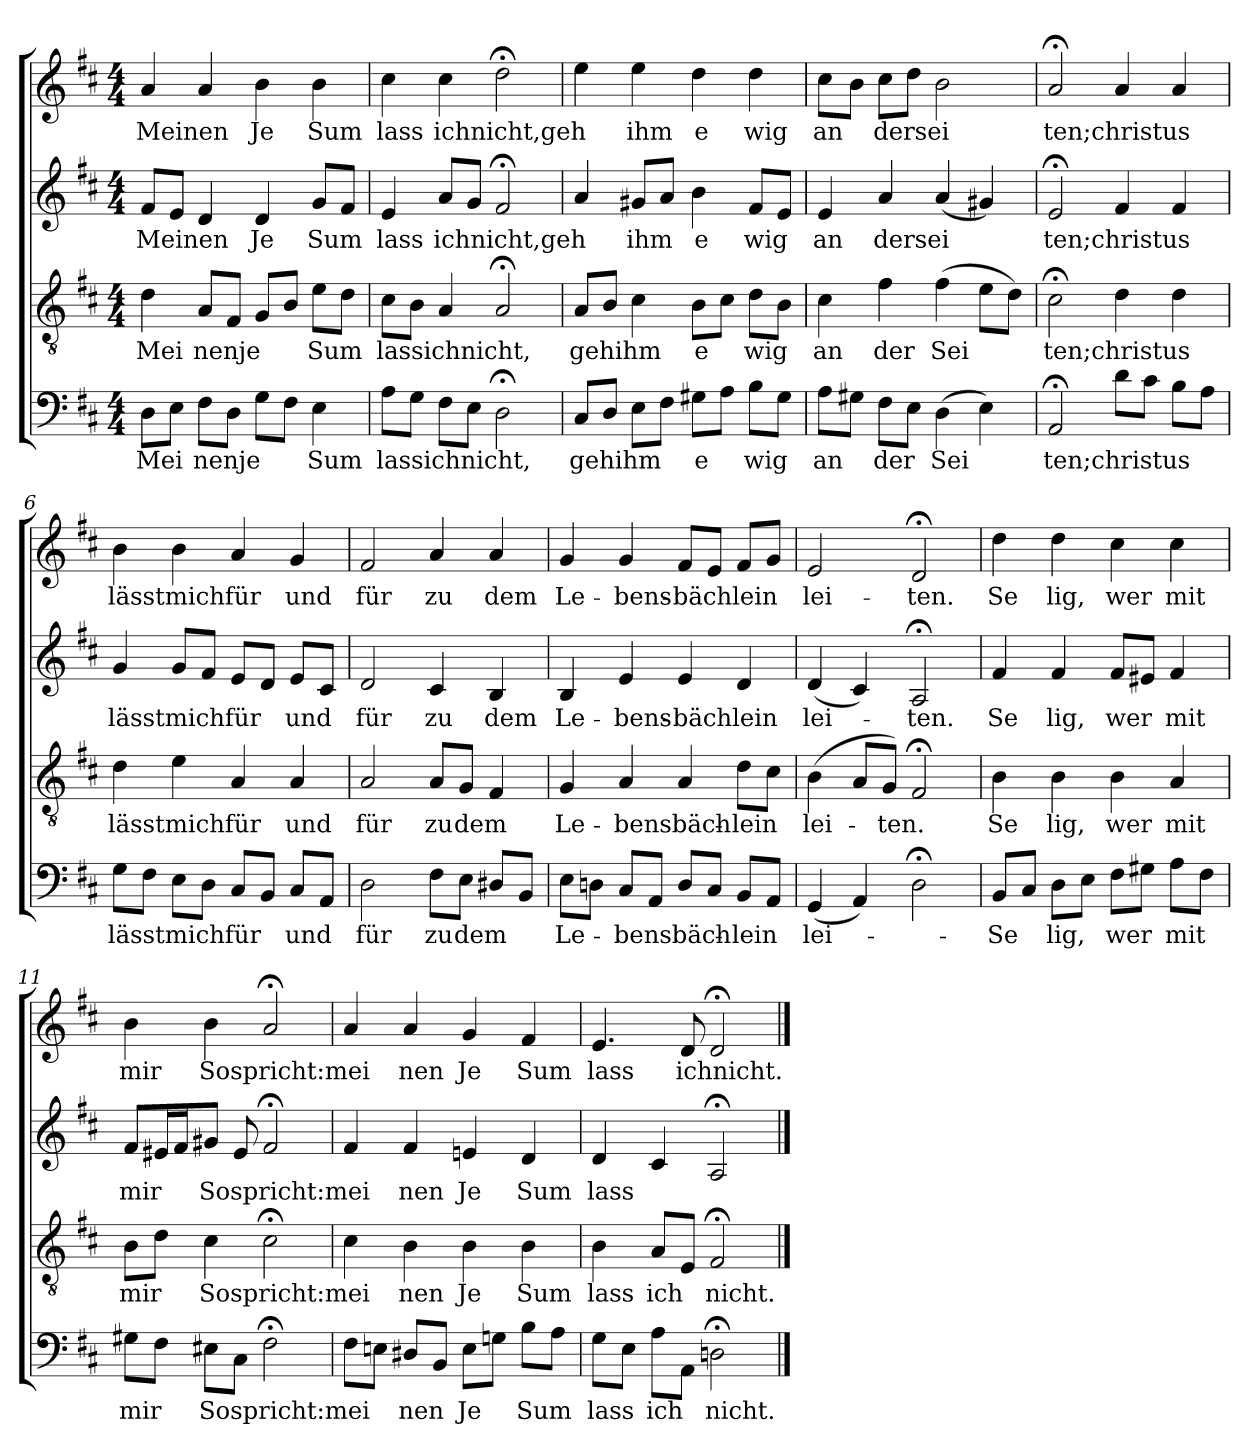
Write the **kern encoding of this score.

**kern	**text	**kern	**text	**kern	**text	**kern	**text
*part4	*part4	*part3	*part3	*part2	*part2	*part1	*part1
*staff4	*staff4	*staff3	*staff3	*staff2	*staff2	*staff1	*staff1
*clefF4	*	*clefGv2	*	*clefG2	*	*clefG2	*
*k[f#c#]	*	*k[f#c#]	*	*k[f#c#]	*	*k[f#c#]	*
*D:	*	*D:	*	*D:	*	*D:	*
*M4/4	*	*M4/4	*	*M4/4	*	*M4/4	*
=1	=1	=1	=1	=1	=1	=1	=1
!	!LO:LY:a	!	!LO:LY:b	!	!LO:LY:a	!	!LO:LY:b
8D\L	Mei	4d\	Mei	8f#/L	Meinen	4a/	Meinen
8E\J	.	.	.	8e/J	.	.	.
!	!LO:LY:a	!	!LO:LY:b	!	!	!	!
8F#\L	nenje	8A/L	nenje	4d/	.	4a/	.
8D\J	.	8F#/J	.	.	.	.	.
!	!	!	!	!	!LO:LY:a	!	!LO:LY:b
8G\L	.	8G/L	.	4d/	Je	4b\	Je
8F#\J	.	8B/J	.	.	.	.	.
!	!LO:LY:a	!	!LO:LY:b	!	!LO:LY:a	!	!LO:LY:b
4E\	Sum	8e\L	Sum	8g/L	Sum	4b\	Sum
.	.	8d\J	.	8f#/J	.	.	.
=2	=2	=2	=2	=2	=2	=2	=2
!	!LO:LY:a	!	!LO:LY:b	!	!LO:LY:a	!	!LO:LY:b
8A\L	lassichnicht,	8c#\L	lassichnicht,	4e/	lass	4cc#\	lass
8G\J	.	8B\J	.	.	.	.	.
!	!	!	!	!	!LO:LY:a	!	!LO:LY:b
8F#\L	.	4A/	.	8a/L	ichnicht,geh	4cc#\	ichnicht,geh
8E\J	.	.	.	8g/J	.	.	.
2D;<\	.	2A;/	.	2f#;/	.	2dd;<\	.
=3	=3	=3	=3	=3	=3	=3	=3
!	!LO:LY:a	!	!LO:LY:b	!	!	!	!
8C#/L	gehihm	8A/L	gehihm	4a/	.	4ee\	.
8D/J	.	8B/J	.	.	.	.	.
!	!	!	!	!	!LO:LY:a	!	!LO:LY:b
8E\L	.	4c#\	.	8g#X/L	ihm	4ee\	ihm
8F#\J	.	.	.	8a/J	.	.	.
!	!LO:LY:a	!	!LO:LY:b	!	!LO:LY:a	!	!LO:LY:b
8G#X\L	e	8B\L	e	4b\	e	4dd\	e
8A\J	.	8c#\J	.	.	.	.	.
!	!LO:LY:a	!	!LO:LY:b	!	!LO:LY:a	!	!LO:LY:b
8B\L	wig	8d\L	wig	8f#/L	wig	4dd\	wig
8G#\J	.	8B\J	.	8e/J	.	.	.
=4	=4	=4	=4	=4	=4	=4	=4
!	!LO:LY:a	!	!LO:LY:b	!	!LO:LY:a	!	!LO:LY:b
8A\L	an	4c#\	an	4e/	an	8cc#\L	an
8G#X\J	.	.	.	.	.	8b\J	.
!	!LO:LY:a	!	!LO:LY:b	!	!LO:LY:a	!	!LO:LY:b
8F#\L	der	4f#\	der	4a/	dersei	8cc#\L	dersei
8E\J	.	.	.	.	.	8dd\J	.
!	!LO:LY:a	!	!LO:LY:b	!	!	!	!
(>4D\	Sei	(>4f#\	Sei	(<4a/	.	2b\	.
4E\)	.	8e\L	.	4g#X/)	.	.	.
.	.	8d\J)	.	.	.	.	.
!!LO:LB:g=z
=5	=5	=5	=5	=5	=5	=5	=5
!	!LO:LY:a	!	!LO:LY:b	!	!LO:LY:a	!	!LO:LY:b
2AA;/	ten;christus	2c#;<\	ten;christus	2e;/	ten;christus	2a;/	ten;christus
8d\L	.	4d\	.	4f#/	.	4a/	.
8c#\J	.	.	.	.	.	.	.
8B\L	.	4d\	.	4f#/	.	4a/	.
8A\J	.	.	.	.	.	.	.
=6	=6	=6	=6	=6	=6	=6	=6
!	!LO:LY:a	!	!LO:LY:b	!	!LO:LY:a	!	!LO:LY:b
8G\L	lässtmichfür	4d\	lässtmichfür	4g/	lässtmichfür	4b\	lässtmichfür
8F#\J	.	.	.	.	.	.	.
8E\L	.	4e\	.	8g/L	.	4b\	.
8D\J	.	.	.	8f#/J	.	.	.
8C#/L	.	4A/	.	8e/L	.	4a/	.
8BB/J	.	.	.	8d/J	.	.	.
!	!LO:LY:a	!	!LO:LY:b	!	!LO:LY:a	!	!LO:LY:b
8C#/L	und	4A/	und	8e/L	und	4g/	und
8AA/J	.	.	.	8c#/J	.	.	.
=7	=7	=7	=7	=7	=7	=7	=7
!	!LO:LY:a	!	!LO:LY:b	!	!LO:LY:a	!	!LO:LY:b
2D\	für	2A/	für	2d/	für	2f#/	für
!	!LO:LY:a	!	!LO:LY:b	!	!LO:LY:a	!	!LO:LY:b
8F#\L	zu	8A/L	zu	4c#/	zu	4a/	zu
!	!LO:LY:a	!	!LO:LY:b	!	!	!	!
8E\J	dem	8G/J	dem	.	.	.	.
!	!	!	!	!	!LO:LY:a	!	!LO:LY:b
8D#X/L	.	4F#/	.	4B/	dem	4a/	dem
8BB/J	.	.	.	.	.	.	.
=8	=8	=8	=8	=8	=8	=8	=8
!	!LO:LY:a	!	!LO:LY:b	!	!LO:LY:a	!	!LO:LY:b
8E\L	Le-	4G/	Le-	4B/	Le-	4g/	Le-
8Dn\J	.	.	.	.	.	.	.
!	!LO:LY:a	!	!LO:LY:b	!	!LO:LY:a	!	!LO:LY:b
8C#/L	-bensbäch-	4A/	-bensbäch-	4e/	-bens-	4g/	-bens-
8AA/J	.	.	.	.	.	.	.
!	!	!	!	!	!LO:LY:a	!	!LO:LY:b
8D/L	.	4A/	.	4e/	-bächlein	8f#/L	-bächlein
8C#/J	.	.	.	.	.	8e/J	.
!	!LO:LY:a	!	!LO:LY:b	!	!	!	!
8BB/L	-lein	8d\L	-lein	4d/	.	8f#/L	.
8AA/J	.	8c#\J	.	.	.	8g/J	.
=9	=9	=9	=9	=9	=9	=9	=9
!	!LO:LY:a	!	!LO:LY:b	!	!LO:LY:a	!	!LO:LY:b
(<4GG/	lei-	(>4B\	lei-	(<4d/	lei-	2e/	lei-
4AA/)	.	8A/L	.	4c#/)	.	.	.
!	!	!	!LO:LY:b	!	!	!	!
.	.	8G/J)	-ten.	.	.	.	.
!	!	!	!	!	!LO:LY:a	!	!LO:LY:b
2D;<\	.	2F#;/	.	2A;/	-ten.	2d;/	-ten.
!!LO:LB:g=z
=10	=10	=10	=10	=10	=10	=10	=10
!	!LO:LY:a	!	!LO:LY:b	!	!LO:LY:a	!	!LO:LY:b
8BB/L	-Se	4B\	Se	4f#/	Se	4dd\	Se
8C#/J	.	.	.	.	.	.	.
!	!LO:LY:a	!	!LO:LY:b	!	!LO:LY:a	!	!LO:LY:b
8D\L	lig,	4B\	lig,	4f#/	lig,	4dd\	lig,
8E\J	.	.	.	.	.	.	.
!	!LO:LY:a	!	!LO:LY:b	!	!LO:LY:a	!	!LO:LY:b
8F#\L	wer	4B\	wer	8f#/L	wer	4cc#\	wer
8G#X\J	.	.	.	8e#X/J	.	.	.
!	!LO:LY:a	!	!LO:LY:b	!	!LO:LY:a	!	!LO:LY:b
8A\L	mit	4A/	mit	4f#/	mit	4cc#\	mit
8F#\J	.	.	.	.	.	.	.
=11	=11	=11	=11	=11	=11	=11	=11
!	!LO:LY:a	!	!LO:LY:b	!	!LO:LY:a	!	!LO:LY:b
8G#X\L	mir	8B\L	mir	8f#/L	mir	4b\	mir
8F#\J	.	8d\J	.	16e#X/L	.	.	.
.	.	.	.	16f#/J	.	.	.
!	!LO:LY:a	!	!LO:LY:b	!	!LO:LY:a	!	!LO:LY:b
8E#X\L	Sospricht:mei	4c#\	Sospricht:mei	8g#X/J	Sospricht:mei	4b\	Sospricht:mei
8C#\J	.	.	.	8e#/	.	.	.
2F#;<\	.	2c#;<\	.	2f#;/	.	2a;/	.
=12	=12	=12	=12	=12	=12	=12	=12
8F#\L	.	4c#\	.	4f#/	.	4a/	.
8En\J	.	.	.	.	.	.	.
!	!LO:LY:a	!	!LO:LY:b	!	!LO:LY:a	!	!LO:LY:b
8D#X/L	nen	4B\	nen	4f#/	nen	4a/	nen
8BB/J	.	.	.	.	.	.	.
!	!LO:LY:a	!	!LO:LY:b	!	!LO:LY:a	!	!LO:LY:b
8E\L	Je	4B\	Je	4en/	Je	4g/	Je
8Gn\J	.	.	.	.	.	.	.
!	!LO:LY:a	!	!LO:LY:b	!	!LO:LY:a	!	!LO:LY:b
8B\L	Sum	4B\	Sum	4d/	Sum	4f#/	Sum
8A\J	.	.	.	.	.	.	.
=13	=13	=13	=13	=13	=13	=13	=13
!	!LO:LY:a	!	!LO:LY:b	!	!LO:LY:a	!	!LO:LY:b
8G\L	lass	4B\	lass	4d/	lass	4.e/	lass
8E\J	.	.	.	.	.	.	.
!	!LO:LY:a	!	!LO:LY:b	!	!	!	!
8A\L	ich	8A/L	ich	4c#/	.	.	.
!	!	!	!	!	!	!	!LO:LY:b
8AA\J	.	8E/J	.	.	.	8d/	ichnicht.
!	!LO:LY:a	!	!LO:LY:b	!	!	!	!
2Dn;<\	nicht.	2F#;/	nicht.	2A;/	.	2d;/	.
==	==	==	==	==	==	==	==
*-	*-	*-	*-	*-	*-	*-	*-
